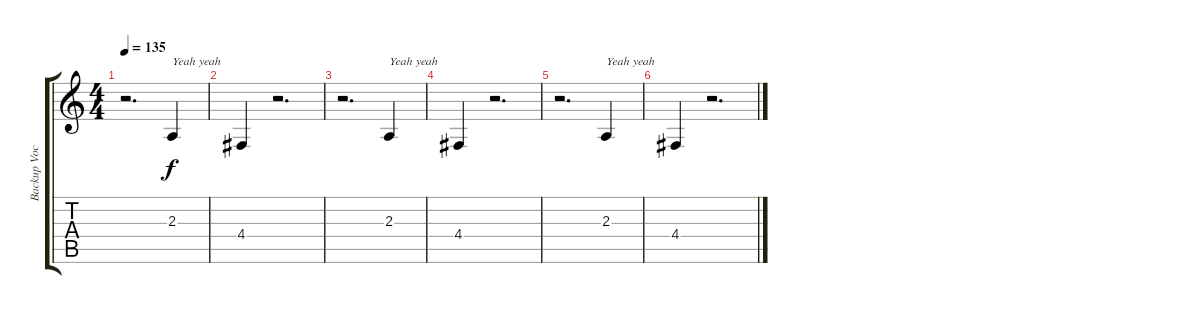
\track ("Backup Vocals" "Backup Voc") {instrument lead6voice}
\staff {score tabs}
\tuning (E4 B3 G3 D3 A2 E2) {hide}
\ts (4 4)
\tempo 135
\clef g2
\ks c
r.2{d dy f} 2.3.4{txt "Yeah yeah"} |
4.4.4 r.2{d} |
r.2{d} 2.3.4{txt "Yeah yeah"} |
4.4.4 r.2{d} |
r.2{d} 2.3.4{txt "Yeah yeah"} |
4.4.4 r.2{d}
